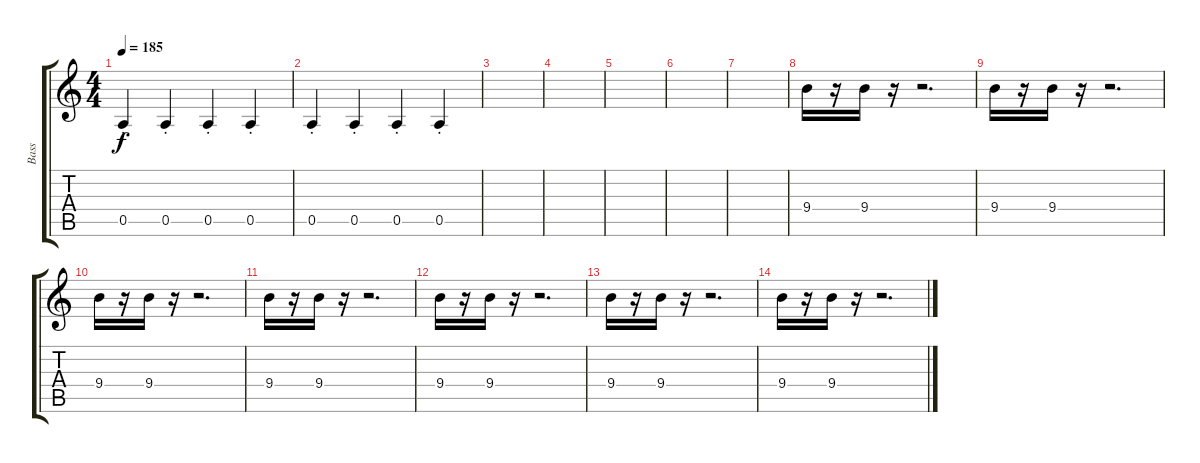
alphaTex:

\track ("Bass" "Bass") {instrument electricbassfinger}
\staff {score tabs}
\tuning (E4 B3 G3 D3 A2 E2) {hide}
\ts (4 4)
\tempo 185
\clef g2
\ks c
0.5{st}.4{dy f} 0.5{st}.4 0.5{st}.4 0.5{st}.4 |
0.5{st}.4 0.5{st}.4 0.5{st}.4 0.5{st}.4 |
|
|
|
|
|
9.4.16 r.16 9.4.16 r.16 r.2{d} |
9.4.16 r.16 9.4.16 r.16 r.2{d} |
9.4.16 r.16 9.4.16 r.16 r.2{d} |
9.4.16 r.16 9.4.16 r.16 r.2{d} |
9.4.16 r.16 9.4.16 r.16 r.2{d} |
9.4.16 r.16 9.4.16 r.16 r.2{d} |
9.4.16 r.16 9.4.16 r.16 r.2{d}
